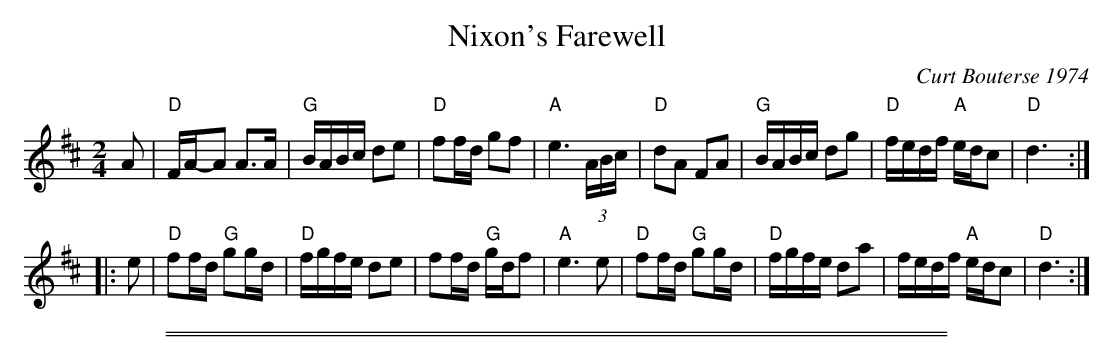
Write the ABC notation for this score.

X:1
T: Nixon's Farewell
C: Curt Bouterse 1974
L: 1/16
M: 2/4
K: D
A2 |\
"D"FA-A2 A3A | "G"BABc d2e2 | "D"f2fd g2f2 | "A"e6 (3ABc |\
"D"d2A2 F2A2 | "G"BABc d2g2 | "D"fedf "A"edc2 | "D"d6 :|
|: e2 |\
"D"f2fd "G"g2gd | "D"fgfe d2e2 | f2fd "G"gdf2 | "A"e6 e2 |\
"D"f2fd "G"g2gd | "D"fgfe d2a2 | fedf "A"edc2 | "D"d6 :|
